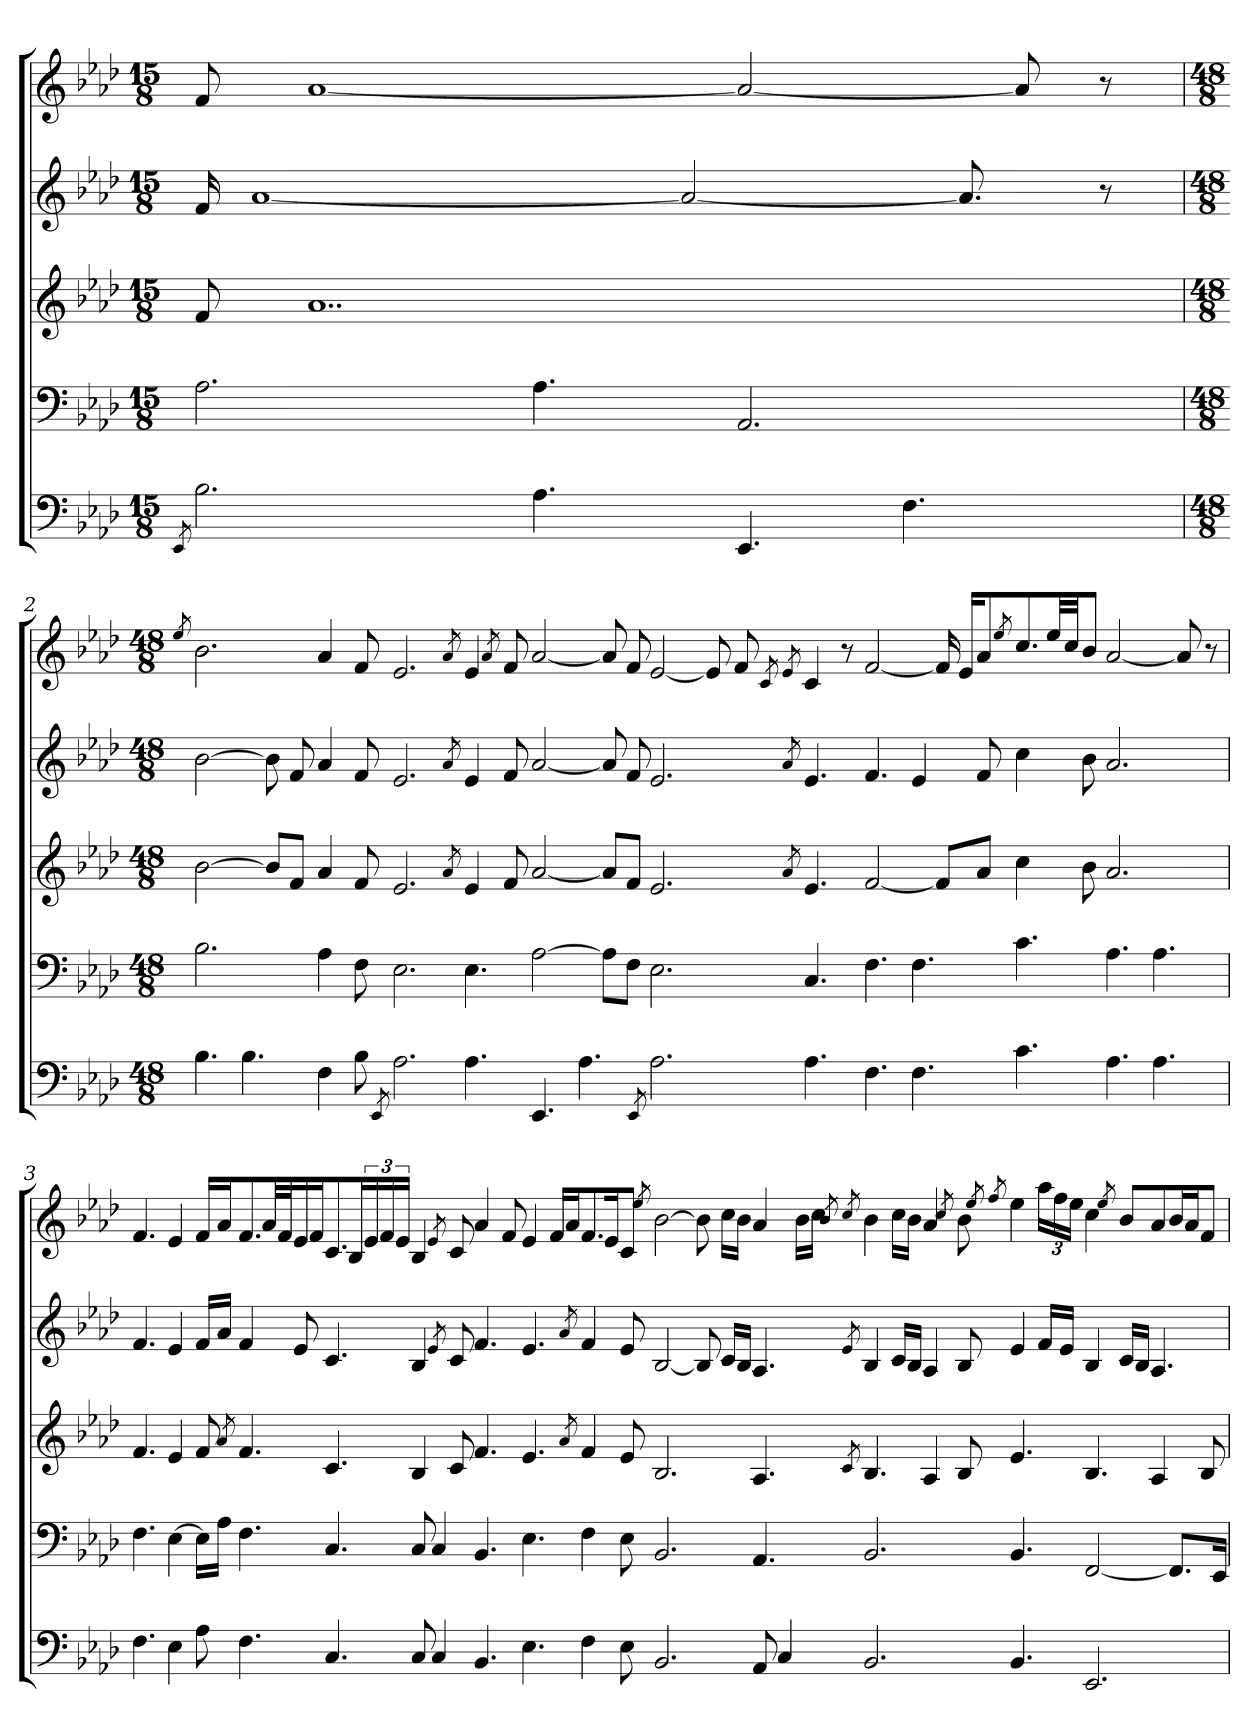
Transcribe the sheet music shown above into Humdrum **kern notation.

**kern	**kern	**kern	**kern	**kern
*part5	*part4	*part3	*part2	*part1
*staff5	*staff4	*staff3	*staff2	*staff1
*clefF4	*clefF4	*clefG2	*clefG2	*clefG2
*k[b-e-a-d-]	*k[b-e-a-d-]	*k[b-e-a-d-]	*k[b-e-a-d-]	*k[b-e-a-d-]
*M15/8	*M15/8	*M15/8	*M15/8	*M15/8
=1	=1	=1	=1	=1
8qEE-	.	.	.	.
2.B-	2.A-	8f	16f	8f
.	.	.	[1a-	.
.	.	1..a-	.	[1a-
4.A-	4.A-	.	.	.
.	.	.	2a-_	.
4.EE-	2.AA-	.	.	2a-_
4.F	.	.	.	.
.	.	.	8.a-]	.
.	.	.	.	8a-]
.	.	.	8r	8r
=2	=2	=2	=2	=2
*M48/8	*M48/8	*M48/8	*M48/8	*M48/8
.	.	.	.	8qee-
4.B-	2.B-	[2b-	[2b-	2.b-
4.B-	.	.	.	.
.	.	8b-/L]	8b-]	.
.	.	8f/J	8f	.
4F	4A-	4a-	4a-	4a-
8B-	8F	8f	8f	8f
8qEE-	.	.	.	.
2.A-	2.E-	2.e-	2.e-	2.e-
.	.	8qa-	8qa-	8qa-
4.A-	4.E-	4e-	4e-	4e-
.	.	.	.	8qa-
.	.	8f	8f	8f
4.EE-	[2A-	[2a-	[2a-	[2a-
4.A-	.	.	.	.
.	8A-\L]	8a-/L]	8a-]	8a-]
.	8F\J	8f/J	8f	8f
8qEE-	.	.	.	.
2.A-	2.E-	2.e-	2.e-	[2e-
.	.	.	.	8e-]
.	.	.	.	8f
.	.	.	.	8qc
.	.	8qa-	8qa-	8qe-
4.A-	4.C	4.e-	4.e-	4c
.	.	.	.	8r
4.F	4.F	[2f	4.f	[2f
4.F	4.F	.	4e-	.
.	.	8f/L]	.	16f]
.	.	.	.	16e-/KL
.	.	8a-/J	8f	8a-/
.	.	.	.	8qee-/
4.c	4.c	4cc	4cc	8.cc/
.	.	.	.	32ee-/LL
.	.	.	.	32cc/JJ
.	.	8b-	8b-	8b-/J
4.A-	4.A-	2.a-	2.a-	[2a-
4.A-	4.A-	.	.	.
.	.	.	.	8a-]
.	.	.	.	8r
=3	=3	=3	=3	=3
4.F	4.F	4.f	4.f	4.f
4E-	[4E-	4e-	4e-	4e-
8A-	16E-\LL]	8f	16f/LL	16f/LL
.	16A-\JJ	.	16a-/JJ	16a-/J
.	.	8qa-	.	.
4.F	4.F	4.f	4f	8.f/
.	.	.	.	32a-/LL
.	.	.	.	32f/J
.	.	.	8e-	16e-/
.	.	.	.	16f/J
4.C	4.C	4.c	4.c	8.c/
.	.	.	.	16B-/L
.	.	.	.	24e-/
.	.	.	.	24f/
.	.	.	.	24e-/JJ
8C	8C	4B-	4B-	4B-
4C	4C	.	.	.
.	.	.	8qe-	8qe-
.	.	8c	8c	8c
4.BB-	4.BB-	4.f	4.f	4a-
.	.	.	.	8f
4.E-	4.E-	4.e-	4.e-	4e-
.	.	.	.	16f/LL
.	.	.	.	16a-/J
.	.	8qa-	8qa-	.
4F	4F	4f	4f	8.f/
.	.	.	.	16e-/K
8E-	8E-	8e-	8e-	8c/J
.	.	.	.	8qee-
2.BB-	2.BB-	2.B-	[2B-	[2b-
.	.	.	8B-]	8b-]
.	.	.	16c/LL	16cc\LL
.	.	.	16B-/JJ	16b-\JJ
8AA-	4.AA-	4.A-	4.A-	4a-
4C	.	.	.	.
.	.	.	.	16b-\LL
.	.	.	.	16cc\JJ
.	.	.	.	8qb-
.	.	8qc	8qe-	8qcc
2.BB-	2.BB-	4.B-	4B-	4b-
.	.	.	16c/LL	16cc\LL
.	.	.	16B-/JJ	16b-\JJ
.	.	4A-	4A-	4a-
.	.	.	.	8qcc
.	.	8B-	8B-	8b-
.	.	.	.	8qee-
.	.	.	.	8qff
4.BB-	4.BB-	4.e-	4e-	4ee-
.	.	.	16f/LL	24aa-\LL
.	.	.	.	24ff\
.	.	.	16e-/JJ	.
.	.	.	.	24ee-\JJ
2.EE-	[2FF	4.B-	4B-	4cc
.	.	.	.	8qee-
.	.	.	16c/LL	8b-/L
.	.	.	16B-/JJ	.
.	.	4A-	4.A-	8a-/
.	8.FF/L]	.	.	16b-/L
.	.	.	.	16a-/J
.	.	8B-	.	8f/J
.	16EE-/Jk	.	.	.
=	=	=	=	=
*-	*-	*-	*-	*-
